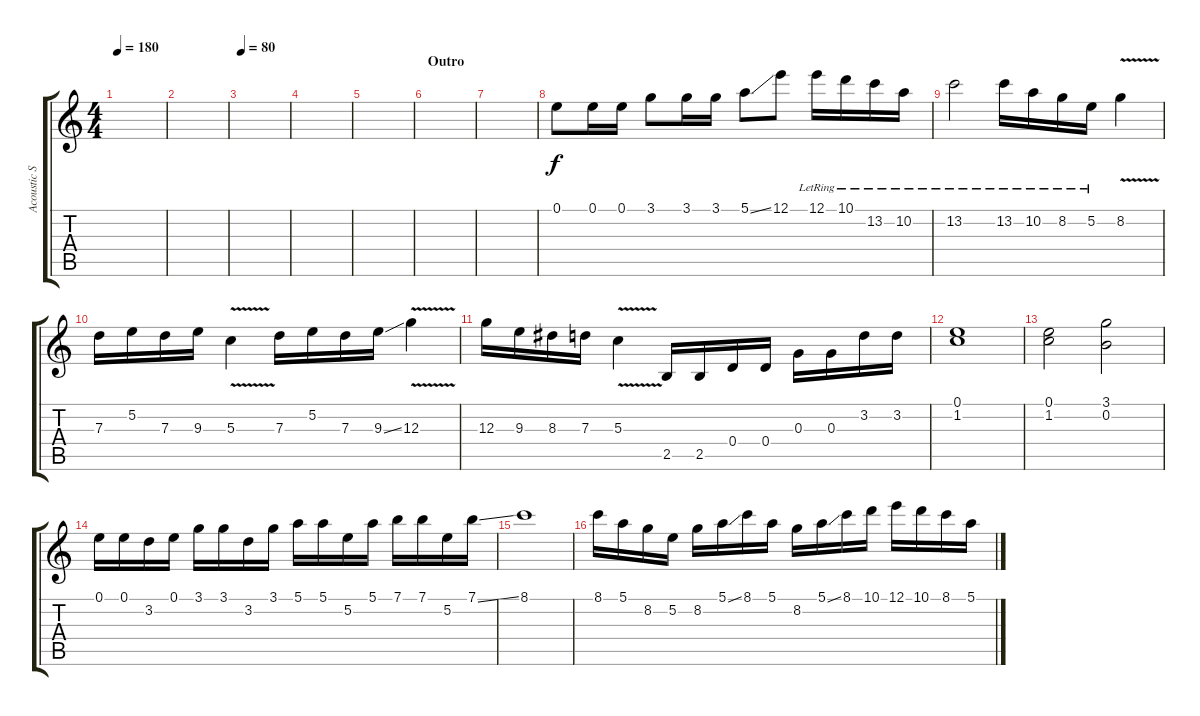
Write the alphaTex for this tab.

\track ("Acoustic Solo" "Acoustic S") {instrument acousticguitarsteel}
\staff {score tabs}
\tuning (E4 B3 G3 D3 A2 E2) {hide}
\ts (4 4)
\tempo 180
\clef g2
\ks c
|
|
\tempo 80
|
|
|
\section ("" "Outro")
|
|
0.1.8 0.1.16 0.1.16 3.1.8 3.1.16 3.1.16 5.1{ss}.8 12.1.8 12.1{lr}.16 10.1{lr}.16 13.2{lr}.16 10.2{lr}.16 |
13.2{lr}.2 13.2{lr}.16 10.2{lr}.16 8.2{lr}.16 5.2{lr}.16 8.2{v}.4 |
7.3.16 5.2.16 7.3.16 9.3.16 5.3{v}.4 7.3.16 5.2.16 7.3.16 9.3{ss}.16 12.3{v}.4 |
12.3.16 9.3.16 8.3.16 7.3.16 5.3{v}.4 2.5.16 2.5.16 0.4.16 0.4.16 0.3.16 0.3.16 3.2.16 3.2.16 |
(0.1 1.2).1 |
(0.1 1.2).2 (3.1 0.2).2 |
0.1.16 0.1.16 3.2.16 0.1.16 3.1.16 3.1.16 3.2.16 3.1.16 5.1.16 5.1.16 5.2.16 5.1.16 7.1.16 7.1.16 5.2.16 7.1{ss}.16 |
8.1.1 |
8.1.16 5.1.16 8.2.16 5.2.16 8.2.16 5.1{ss}.16 8.1.16 5.1.16 8.2.16 5.1{ss}.16 8.1.16 10.1.16 12.1.16 10.1.16 8.1.16 5.1.16
